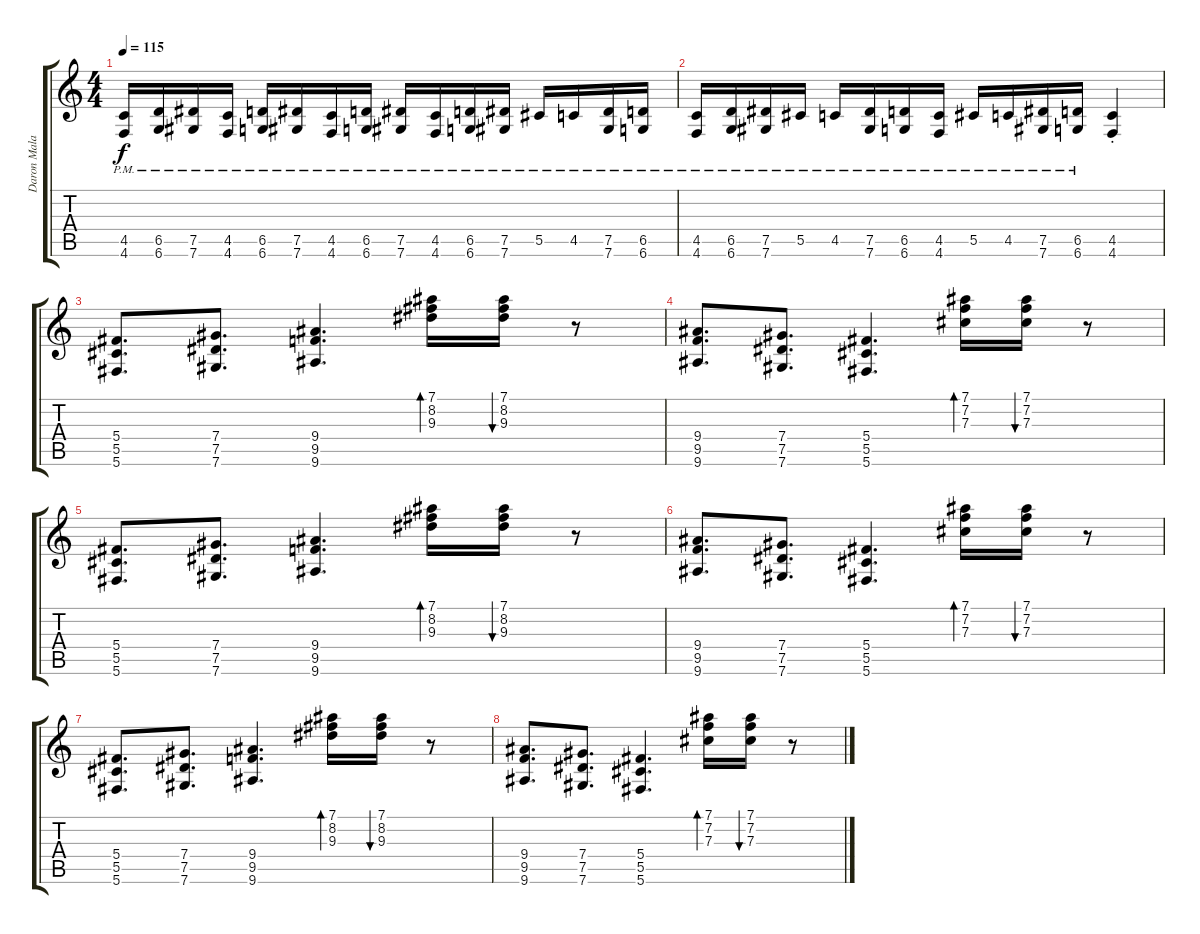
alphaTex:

\track ("Daron Malakian (Rythm Guitar)" "Daron Mala") {instrument distortionguitar}
\staff {score tabs}
\tuning (Eb4 Bb3 Gb3 Db3 Ab2 Db2) {hide}
\ts (4 4)
\tempo 115
\clef g2
\ks c
(4.5{pm} 4.6{pm}).16{dy f} (6.5{pm} 6.6{pm}).16 (7.5{pm} 7.6{pm}).16 (4.5{pm} 4.6{pm}).16 (6.5{pm} 6.6{pm}).16 (7.5{pm} 7.6{pm}).16 (4.5{pm} 4.6{pm}).16 (6.5{pm} 6.6{pm}).16 (7.5{pm} 7.6{pm}).16 (4.5{pm} 4.6{pm}).16 (6.5{pm} 6.6{pm}).16 (7.5{pm} 7.6{pm}).16 5.5{pm}.16 4.5{pm}.16 (7.5{pm} 7.6{pm}).16 (6.5{pm} 6.6{pm}).16 |
(4.5{pm} 4.6{pm}).16 (6.5{pm} 6.6{pm}).16 (7.5{pm} 7.6{pm}).16 5.5{pm}.16 4.5{pm}.16 (7.5{pm} 7.6{pm}).16 (6.5{pm} 6.6{pm}).16 (4.5{pm} 4.6{pm}).16 5.5{pm}.16 4.5{pm}.16 (7.5{pm} 7.6{pm}).16 (6.5{pm} 6.6{pm}).16 (4.5{st} 4.6{st}).4 |
(5.4 5.5 5.6).8{d instrument overdrivenguitar} (7.4 7.5 7.6).8{d} (9.4 9.5 9.6).4{d} (7.1 8.2 9.3).16{bd 60} (7.1 8.2 9.3).16{bu 60} r.8 |
(9.4 9.5 9.6).8{d} (7.4 7.5 7.6).8{d} (5.4 5.5 5.6).4{d} (7.1 7.2 7.3).16{bd 60} (7.1 7.2 7.3).16{bu 60} r.8 |
(5.4 5.5 5.6).8{d instrument overdrivenguitar} (7.4 7.5 7.6).8{d} (9.4 9.5 9.6).4{d} (7.1 8.2 9.3).16{bd 60} (7.1 8.2 9.3).16{bu 60} r.8 |
(9.4 9.5 9.6).8{d} (7.4 7.5 7.6).8{d} (5.4 5.5 5.6).4{d} (7.1 7.2 7.3).16{bd 60} (7.1 7.2 7.3).16{bu 60} r.8 |
(5.4 5.5 5.6).8{d instrument overdrivenguitar} (7.4 7.5 7.6).8{d} (9.4 9.5 9.6).4{d} (7.1 8.2 9.3).16{bd 60} (7.1 8.2 9.3).16{bu 60} r.8 |
(9.4 9.5 9.6).8{d} (7.4 7.5 7.6).8{d} (5.4 5.5 5.6).4{d} (7.1 7.2 7.3).16{bd 60} (7.1 7.2 7.3).16{bu 60} r.8
